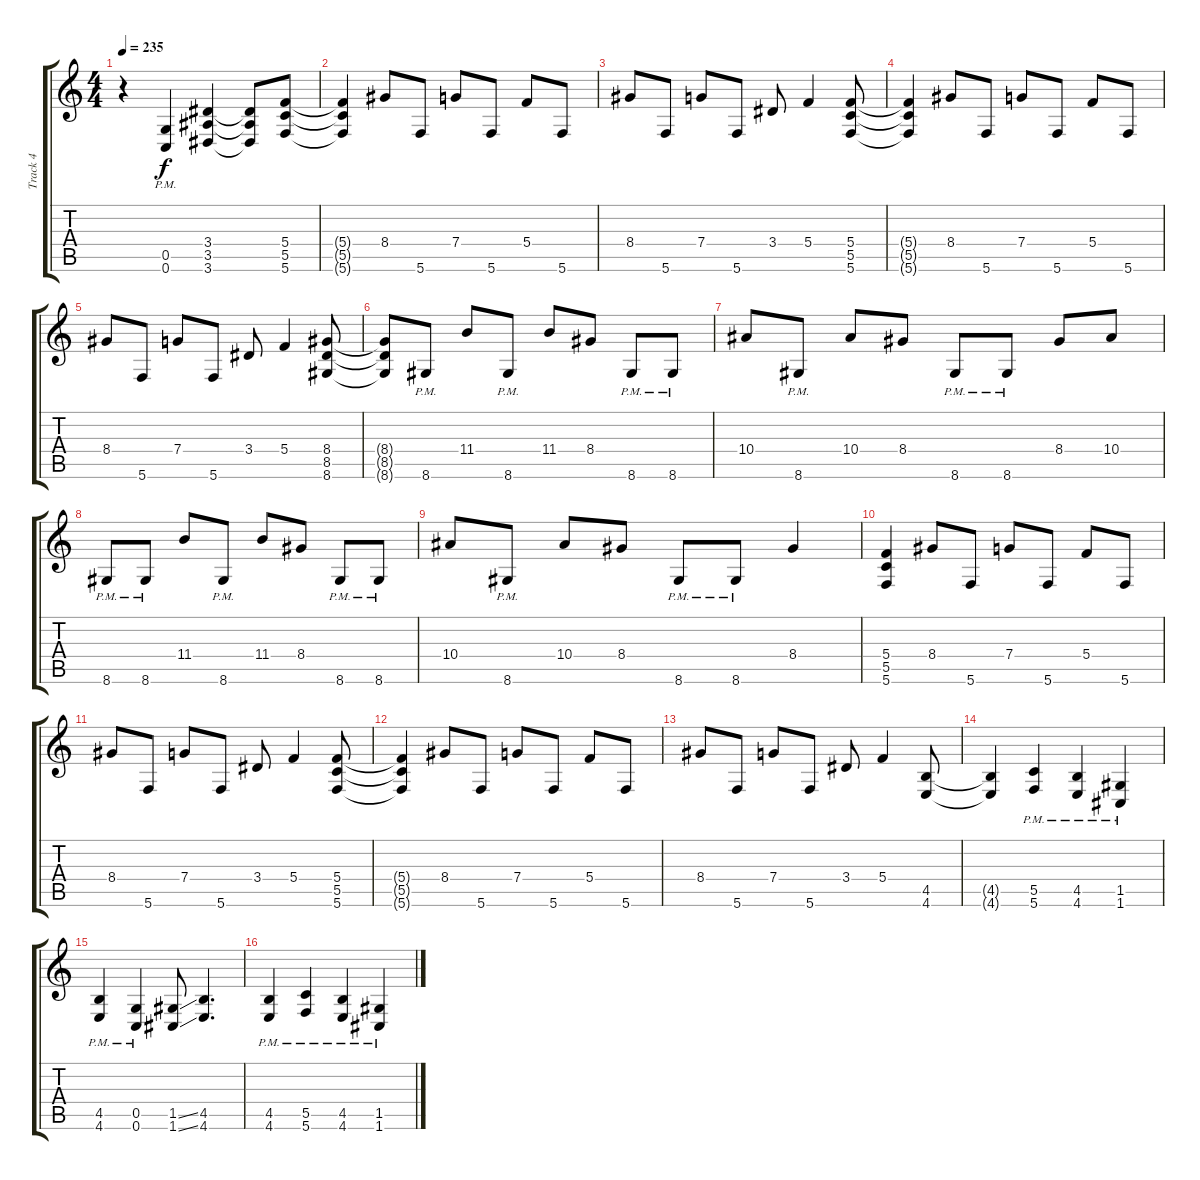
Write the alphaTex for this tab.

\track ("Track 4" "Track 4") {instrument distortionguitar}
\staff {score tabs}
\tuning (D4 A3 F3 C3 G2 C2) {hide}
\ts (4 4)
\tempo 235
\clef g2
\ks c
r.4{dy f} (0.5{pm} 0.6).4 (3.4 3.5 3.6).4 (3.4{t} 3.5{t} 3.6{t}).8 (5.4 5.5 5.6).8 |
(5.4{t} 5.5{t} 5.6{t}).4 8.4.8 5.6.8 7.4.8 5.6.8 5.4.8 5.6.8 |
8.4.8 5.6.8 7.4.8 5.6.8 3.4.8 5.4.4 (5.4 5.5 5.6).8 |
(5.4{t} 5.5{t} 5.6{t}).4 8.4.8 5.6.8 7.4.8 5.6.8 5.4.8 5.6.8 |
8.4.8 5.6.8 7.4.8 5.6.8 3.4.8 5.4.4 (8.4 8.5 8.6).8 |
(8.4{t} 8.5{t} 8.6{t}).8 8.6{pm}.8 11.4.8 8.6{pm}.8 11.4.8 8.4.8 8.6{pm}.8 8.6{pm}.8 |
10.4.8 8.6{pm}.8 10.4.8 8.4.8 8.6{pm}.8 8.6{pm}.8 8.4.8 10.4.8 |
8.6{pm}.8 8.6{pm}.8 11.4.8 8.6{pm}.8 11.4.8 8.4.8 8.6{pm}.8 8.6{pm}.8 |
10.4.8 8.6{pm}.8 10.4.8 8.4.8 8.6{pm}.8 8.6{pm}.8 8.4.4 |
(5.4 5.5 5.6).4 8.4.8 5.6.8 7.4.8 5.6.8 5.4.8 5.6.8 |
8.4.8 5.6.8 7.4.8 5.6.8 3.4.8 5.4.4 (5.4 5.5 5.6).8 |
(5.4{t} 5.5{t} 5.6{t}).4 8.4.8 5.6.8 7.4.8 5.6.8 5.4.8 5.6.8 |
8.4.8 5.6.8 7.4.8 5.6.8 3.4.8 5.4.4 (4.5 4.6).8 |
(4.5{t} 4.6{t}).4 (5.5{pm} 5.6{pm}).4 (4.5{pm} 4.6{pm}).4 (1.5{pm} 1.6{pm}).4 |
(4.5{pm} 4.6{pm}).4 (0.5{pm} 0.6{pm}).4 (1.5{ss} 1.6{ss}).8 (4.5 4.6).4{d} |
(4.5{pm} 4.6{pm}).4 (5.5{pm} 5.6{pm}).4 (4.5{pm} 4.6).4 (1.5{pm} 1.6).4
